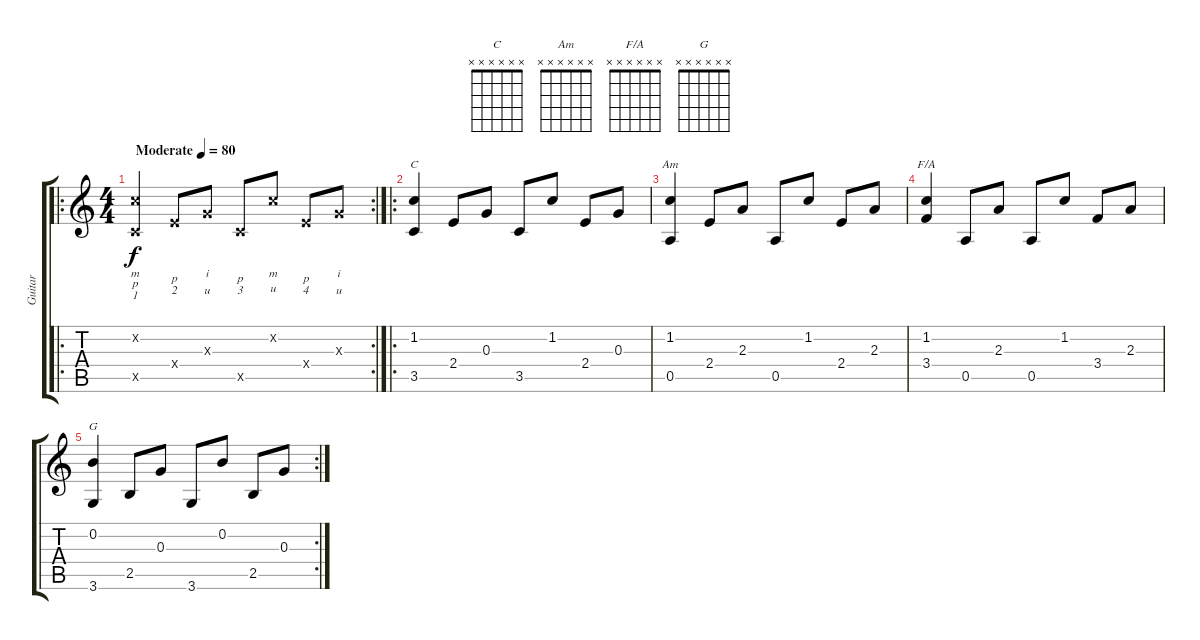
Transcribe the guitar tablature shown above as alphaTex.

\track ("Guitar" "Guitar") {instrument acousticguitarnylon}
\staff {score tabs}
\tuning (E4 B3 G3 D3 A2 E2) {hide}
\chord ("C" x x x x x x)
\chord ("Am" x x x x x x)
\chord ("F/A" x x x x x x)
\chord ("G" x x x x x x)
\ro
\rc 2
\ts (4 4)
\tempo (80 "Moderate")
\clef g2
\ks c
(1.2{x} 3.5{x}).4{lyrics (0 "m") lyrics (1 "p") lyrics (2 "1") lyrics (3 "") lyrics (4 "") dy f instrument acousticguitarnylon} 2.4{x}.8{lyrics (0 "") lyrics (1 "p") lyrics (2 "2") lyrics (3 "") lyrics (4 "")} 0.3{x}.8{lyrics (0 "i") lyrics (1 "") lyrics (2 "u") lyrics (3 "") lyrics (4 "")} 3.5{x}.8{lyrics (0 "") lyrics (1 "p") lyrics (2 "3") lyrics (3 "") lyrics (4 "")} 1.2{x}.8{lyrics (0 "m") lyrics (1 "") lyrics (2 "u") lyrics (3 "") lyrics (4 "")} 2.4{x}.8{lyrics (0 "") lyrics (1 "p") lyrics (2 "4") lyrics (3 "") lyrics (4 "")} 0.3{x}.8{lyrics (0 "i") lyrics (1 "") lyrics (2 "u") lyrics (3 "") lyrics (4 "")} |
\ro
(1.2 3.5).4{ch "C"} 2.4.8 0.3.8 3.5.8 1.2.8 2.4.8 0.3.8 |
(1.2 0.5).4{ch "Am"} 2.4.8 2.3.8 0.5.8 1.2.8 2.4.8 2.3.8 |
(1.2 3.4).4{ch "F/A"} 0.5.8 2.3.8 0.5.8 1.2.8 3.4.8 2.3.8 |
\rc 2
(0.2 3.6).4{ch "G"} 2.5.8 0.3.8 3.6.8 0.2.8 2.5.8 0.3.8
